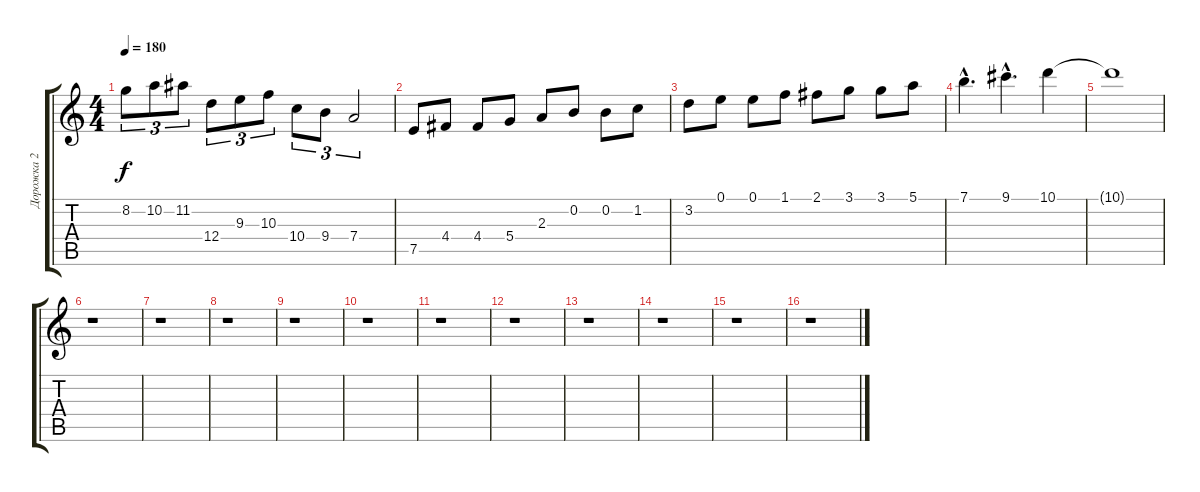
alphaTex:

\track ("Дорожка 2" "Дорожка 2") {instrument distortionguitar}
\staff {score tabs}
\tuning (E4 B3 G3 D3 A2 E2) {hide}
\ts (4 4)
\tempo 180
\clef g2
\ks c
8.2.8{tu (3 2) dy f} 10.2.8{tu (3 2)} 11.2.8{tu (3 2)} 12.4.8{tu (3 2)} 9.3.8{tu (3 2)} 10.3.8{tu (3 2)} 10.4.8{tu (3 2)} 9.4.8{tu (3 2)} 7.4.2{tu (3 2)} |
7.5.8 4.4.8 4.4.8 5.4.8 2.3.8 0.2.8 0.2.8 1.2.8 |
3.2.8 0.1.8 0.1.8 1.1.8 2.1.8 3.1.8 3.1.8 5.1.8 |
7.1{hac}.4{d} 9.1{hac}.4{d} 10.1.4 |
10.1{t}.1 |
r.1 |
r.1 |
r.1 |
r.1 |
r.1 |
r.1 |
r.1 |
r.1 |
r.1 |
r.1 |
r.1
